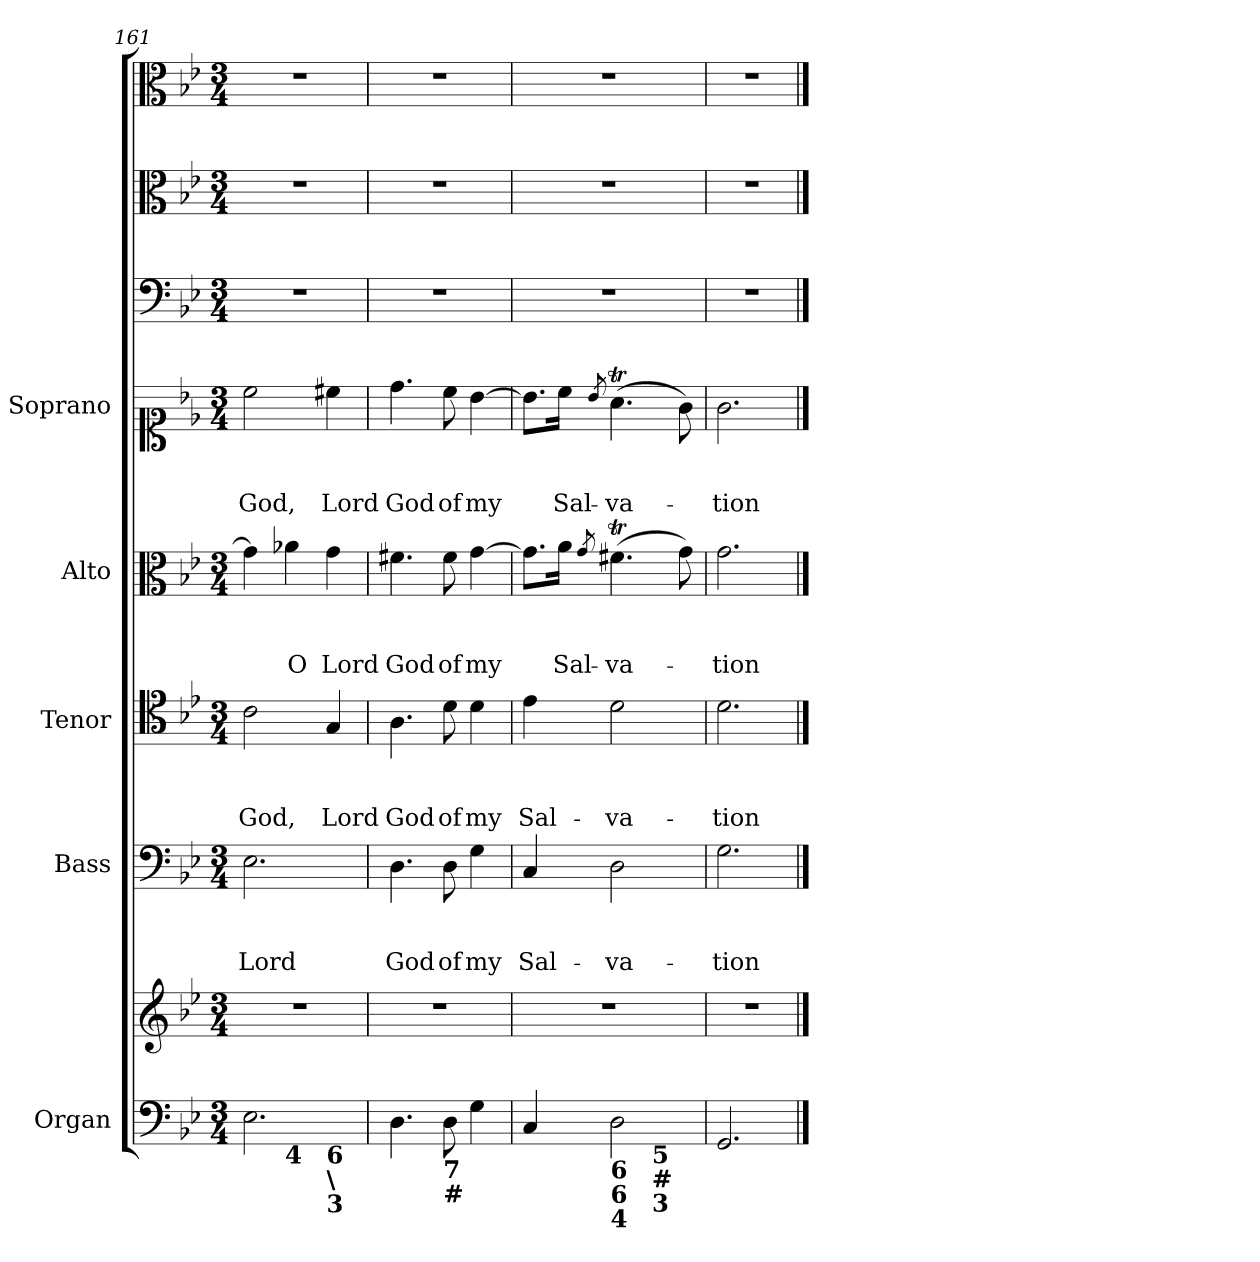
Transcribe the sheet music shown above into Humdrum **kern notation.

**kern	**kern	**kern	**text	**text	**text	**kern	**text	**text	**text	**kern	**text	**text	**text	**kern	**text	**text	**text	**kern	**kern	**kern
*part8	*part8	*part7	*part7	*part7	*part7	*part6	*part6	*part6	*part6	*part5	*part5	*part5	*part5	*part4	*part4	*part4	*part4	*part3	*part2	*part1
*staff9	*staff8	*staff7	*staff7	*staff7	*staff7	*staff6	*staff6	*staff6	*staff6	*staff5	*staff5	*staff5	*staff5	*staff4	*staff4	*staff4	*staff4	*staff3	*staff2	*staff1
*I"Organ	*	*I"Bass	*	*	*	*I"Tenor	*	*	*	*I"Alto	*	*	*	*I"Soprano	*	*	*	*	*	*
*I'Org.	*	*I'B	*	*	*	*I'T	*	*	*	*I'A	*	*	*	*I'S	*	*	*	*	*	*
*clefF4	*clefG2	*clefF4	*	*	*	*clefC4	*	*	*	*clefC3	*	*	*	*clefC1	*	*	*	*clefF4	*clefC3	*clefC3
*k[b-e-]	*k[b-e-]	*k[b-e-]	*	*	*	*k[b-e-]	*	*	*	*k[b-e-]	*	*	*	*k[b-e-]	*	*	*	*k[b-e-]	*k[b-e-]	*k[b-e-]
*g:	*g:	*g:	*	*	*	*g:	*	*	*	*g:	*	*	*	*g:	*	*	*	*g:	*g:	*g:
*M3/4	*M3/4	*M3/4	*	*	*	*M3/4	*	*	*	*M3/4	*	*	*	*M3/4	*	*	*	*M3/4	*M3/4	*M3/4
=161	=161	=161	=161	=161	=161	=161	=161	=161	=161	=161	=161	=161	=161	=161	=161	=161	=161	=161	=161	=161
!LO:TX:b:B:t=6	!	!	!	!	!	!	!	!	!	!	!	!	!	!	!	!	!	!	!	!
!LO:TX:b:B:t=3	!	!	!	!	!	!	!	!	!	!	!	!	!	!	!	!	!	!	!	!
!	!	!	!	!	!LO:LY:b	!	!	!	!LO:LY:b	!	!	!	!	!	!	!	!LO:LY:b	!	!	!
*^	*	*	*	*	*	*	*	*	*	*	*	*	*	*	*	*	*	*	*	*
*	*^	*	*	*	*	*	*	*	*	*	*	*	*	*	*	*	*	*	*	*	*
2.E-\	4ryy	2ryy	2.r	2.E-\	.	.	Lord	2c\	.	.	God,	4g\]	.	.	.	2cc\	.	.	God,	2.r	2.r	2.r
!	!LO:TX:b:B:t=4	!	!	!	!	!	!	!	!	!	!	!	!	!	!	!	!	!	!	!	!	!
!	!	!	!	!	!	!	!	!	!	!	!	!	!	!	!LO:LY:b	!	!	!	!	!	!	!
.	2ryy	.	.	.	.	.	.	.	.	.	.	4a-X\	.	.	O	.	.	.	.	.	.	.
!	!	!LO:TX:b:B:t=6	!	!	!	!	!	!	!	!	!	!	!	!	!	!	!	!	!	!	!	!
!	!	!LO:TX:b:B:t=\	!	!	!	!	!	!	!	!	!	!	!	!	!	!	!	!	!	!	!	!
!	!	!LO:TX:b:B:t=3	!	!	!	!	!	!	!	!	!	!	!	!	!	!	!	!	!	!	!	!
!	!	!	!	!	!	!	!	!	!	!	!LO:LY:b	!	!	!	!LO:LY:b	!	!	!	!LO:LY:b	!	!	!
.	.	4ryy	.	.	.	.	.	4G/	.	.	Lord	4g\	.	.	Lord	4cc#X\	.	.	Lord	.	.	.
=162	=162	=162	=162	=162	=162	=162	=162	=162	=162	=162	=162	=162	=162	=162	=162	=162	=162	=162	=162	=162	=162	=162
!LO:TX:b:B:t=#	!	!	!	!	!	!	!	!	!	!	!	!	!	!	!	!	!	!	!	!	!	!
!	!	!	!	!	!	!	!LO:LY:b	!	!	!	!LO:LY:b	!	!	!	!LO:LY:b	!	!	!	!LO:LY:b	!	!	!
*v	*v	*v	*	*	*	*	*	*	*	*	*	*	*	*	*	*	*	*	*	*	*	*
4.D\	2.r	4.D\	.	.	God	4.A\	.	.	God	4.f#X\	.	.	God	4.dd\	.	.	God	2.r	2.r	2.r
!LO:TX:b:B:t=7	!	!	!	!	!	!	!	!	!	!	!	!	!	!	!	!	!	!	!	!
!LO:TX:b:B:t=#	!	!	!	!	!	!	!	!	!	!	!	!	!	!	!	!	!	!	!	!
!	!	!	!	!	!LO:LY:b	!	!	!	!LO:LY:b	!	!	!	!LO:LY:b	!	!	!	!LO:LY:b	!	!	!
8D\	.	8D\	.	.	of	8d\	.	.	of	8f#\	.	.	of	8cc\	.	.	of	.	.	.
!	!	!	!	!	!LO:LY:b	!	!	!	!LO:LY:b	!	!	!	!LO:LY:b	!	!	!	!LO:LY:b	!	!	!
4G\	.	4G\	.	.	my	4d\	.	.	my	[4g\	.	.	my	[4b-\	.	.	my	.	.	.
=163	=163	=163	=163	=163	=163	=163	=163	=163	=163	=163	=163	=163	=163	=163	=163	=163	=163	=163	=163	=163
!LO:TX:b:B:t=7	!	!	!	!	!	!	!	!	!	!	!	!	!	!	!	!	!	!	!	!
!	!	!	!	!	!LO:LY:b	!	!	!	!LO:LY:b	!	!	!	!	!	!	!	!	!	!	!
*^	*	*	*	*	*	*	*	*	*	*	*	*	*	*	*	*	*	*	*	*
4C/	2ryy	2.r	4C/	.	.	Sal-	4e-\	.	.	Sal-	8.g\L]	.	.	.	8.b-\L]	.	.	.	2.r	2.r	2.r
!	!	!	!	!	!	!	!	!	!	!	!	!	!	!LO:LY:b	!	!	!	!LO:LY:b	!	!	!
.	.	.	.	.	.	.	.	.	.	.	16a\Jk	.	.	Sal-	16cc\Jk	.	.	Sal-	.	.	.
.	.	.	.	.	.	.	.	.	.	.	8qg/	.	.	.	8qb-/	.	.	.	.	.	.
!LO:TX:b:B:t=6	!	!	!	!	!	!	!	!	!	!	!	!	!	!	!	!	!	!	!	!	!
!LO:TX:b:B:t=6	!	!	!	!	!	!	!	!	!	!	!	!	!	!	!	!	!	!	!	!	!
!LO:TX:b:B:t=4	!	!	!	!	!	!	!	!	!	!	!	!	!	!	!	!	!	!	!	!	!
!	!	!	!	!	!	!LO:LY:b	!	!	!	!LO:LY:b	!	!	!	!LO:LY:b	!	!	!	!LO:LY:b	!	!	!
2D\	.	.	2D\	.	.	-va-	2d\	.	.	-va-	(>4.f#Xt\	.	.	-va-	(>4.at\	.	.	-va-	.	.	.
!	!LO:TX:b:B:t=5	!	!	!	!	!	!	!	!	!	!	!	!	!	!	!	!	!	!	!	!
!	!LO:TX:b:B:t=#	!	!	!	!	!	!	!	!	!	!	!	!	!	!	!	!	!	!	!	!
!	!LO:TX:b:B:t=3	!	!	!	!	!	!	!	!	!	!	!	!	!	!	!	!	!	!	!	!
.	4ryy	.	.	.	.	.	.	.	.	.	.	.	.	.	.	.	.	.	.	.	.
.	.	.	.	.	.	.	.	.	.	.	8g\)	.	.	.	8g\)	.	.	.	.	.	.
=164	=164	=164	=164	=164	=164	=164	=164	=164	=164	=164	=164	=164	=164	=164	=164	=164	=164	=164	=164	=164	=164
!	!	!	!	!	!	!LO:LY:b	!	!	!	!LO:LY:b	!	!	!	!LO:LY:b	!	!	!	!LO:LY:b	!	!	!
*v	*v	*	*	*	*	*	*	*	*	*	*	*	*	*	*	*	*	*	*	*	*
2.GG/	2.r	2.G\	.	.	-tion	2.d\	.	.	-tion	2.g\	.	.	-tion	2.g\	.	.	-tion	2.r	2.r	2.r
==	==	==	==	==	==	==	==	==	==	==	==	==	==	==	==	==	==	==	==	==
*-	*-	*-	*-	*-	*-	*-	*-	*-	*-	*-	*-	*-	*-	*-	*-	*-	*-	*-	*-	*-
